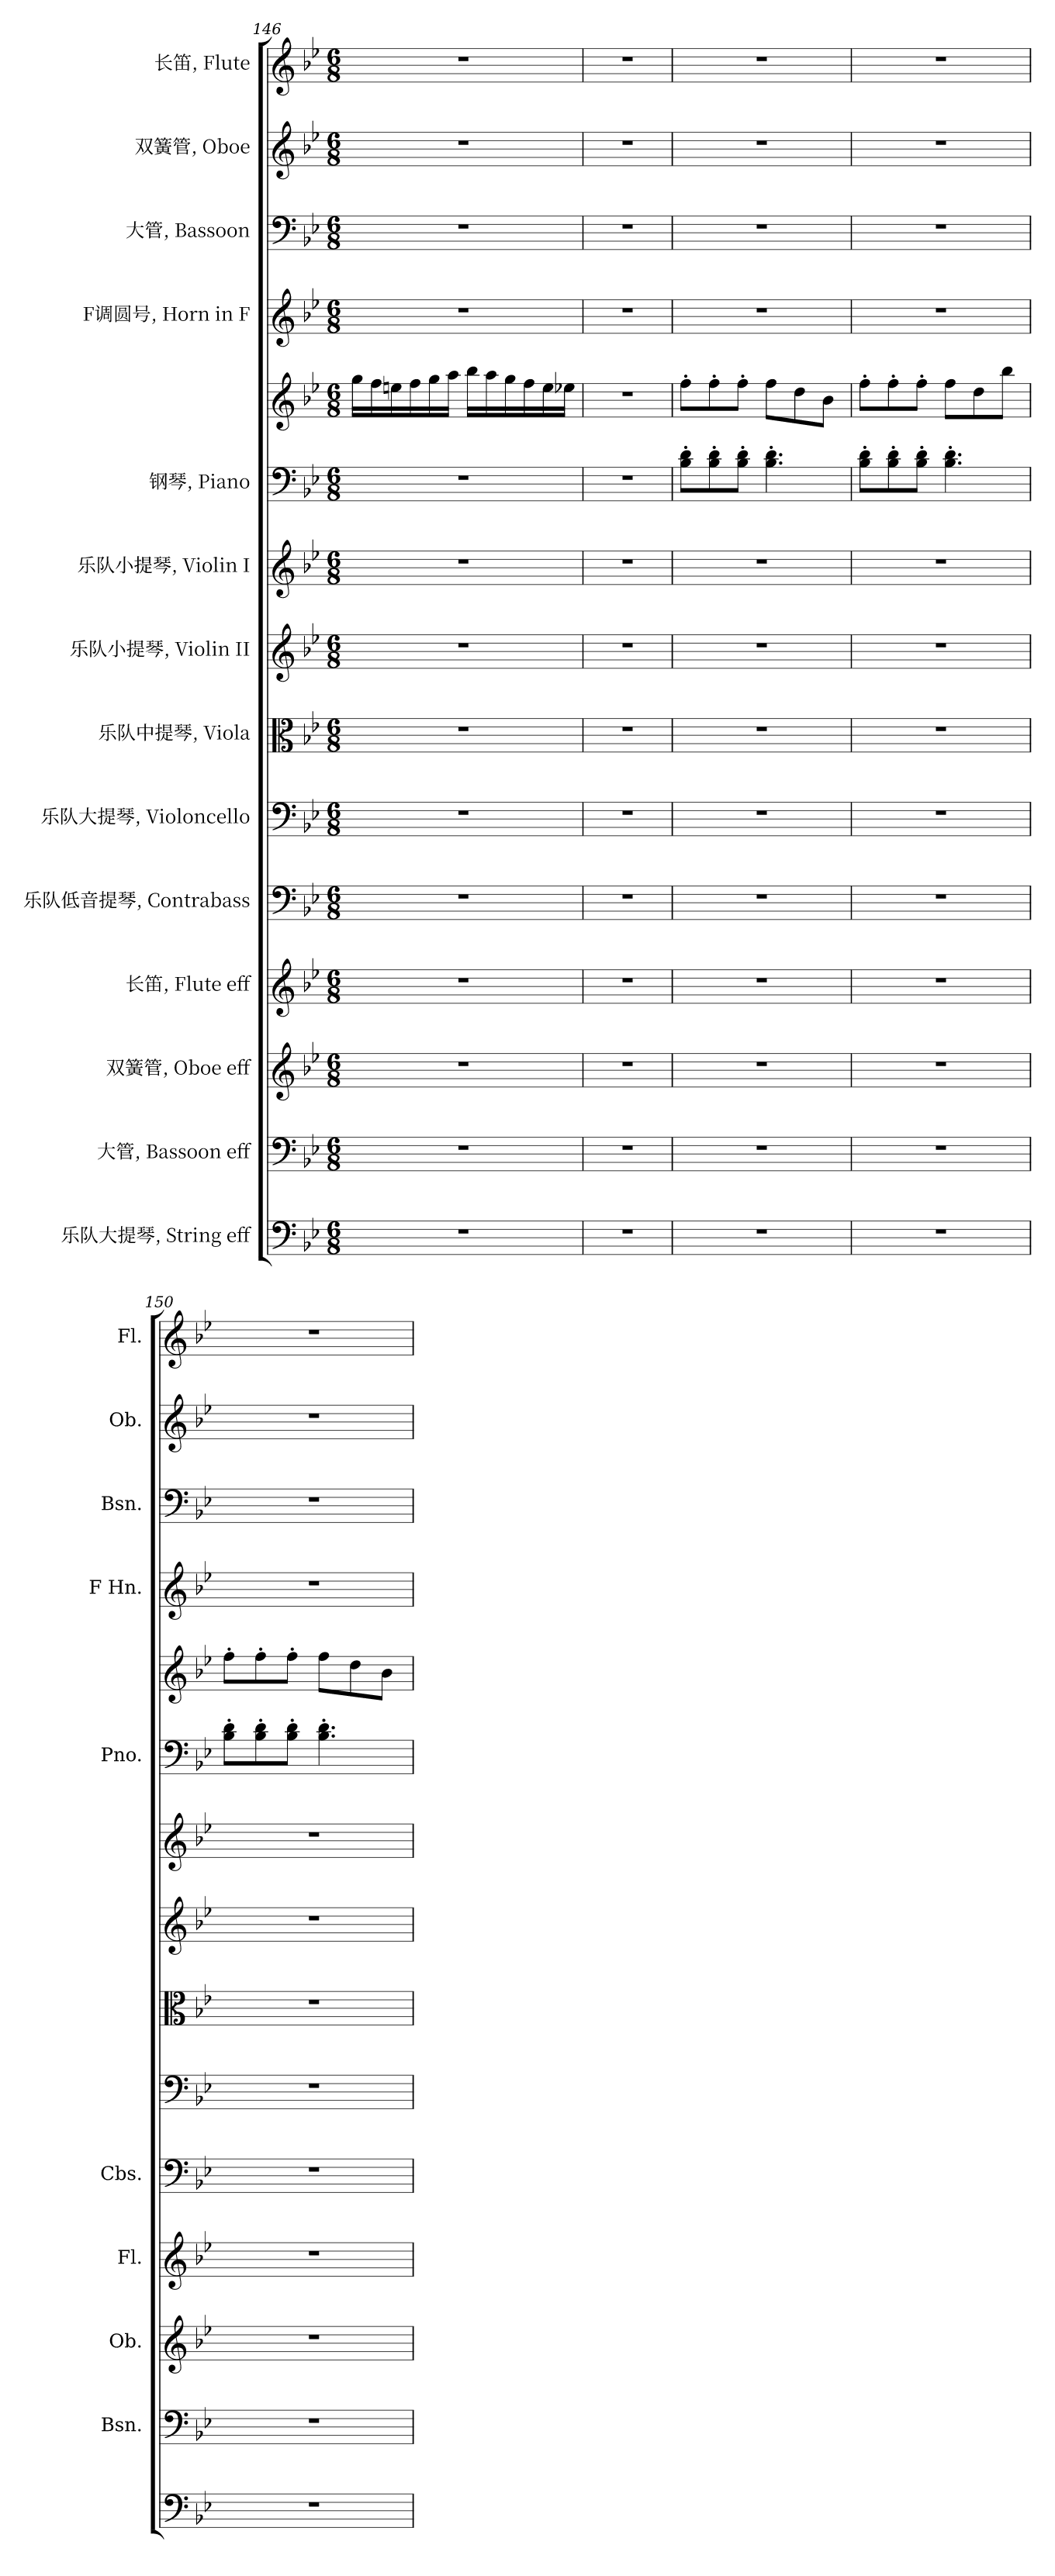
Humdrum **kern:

**kern	**kern	**kern	**kern	**kern	**kern	**kern	**kern	**kern	**kern	**kern	**kern	**kern	**kern	**kern
*part14	*part13	*part12	*part11	*part10	*part9	*part8	*part7	*part6	*part5	*part5	*part4	*part3	*part2	*part1
*staff15	*staff14	*staff13	*staff12	*staff11	*staff10	*staff9	*staff8	*staff7	*staff6	*staff5	*staff4	*staff3	*staff2	*staff1
*I"乐队大提琴, String eff	*I"大管, Bassoon eff	*I"双簧管, Oboe eff	*I"长笛, Flute eff	*I"乐队低音提琴, Contrabass	*I"乐队大提琴, Violoncello	*I"乐队中提琴, Viola	*I"乐队小提琴, Violin II	*I"乐队小提琴, Violin I	*I"钢琴, Piano	*	*I"F调圆号, Horn in F	*I"大管, Bassoon	*I"双簧管, Oboe	*I"长笛, Flute
*	*I'Bsn.	*I'Ob.	*I'Fl.	*I'Cbs.	*	*	*	*	*I'Pno.	*	*I'F Hn.	*I'Bsn.	*I'Ob.	*I'Fl.
!!LO:PB:g=z
*clefF4	*clefF4	*clefG2	*clefG2	*clefF4	*clefF4	*clefC3	*clefG2	*clefG2	*clefF4	*clefG2	*clefG2	*clefF4	*clefG2	*clefG2
*	*	*	*	*ITrd7c12	*	*	*	*	*	*	*ITrd4c7	*	*	*
*k[b-e-]	*k[b-e-]	*k[b-e-]	*k[b-e-]	*k[b-e-]	*k[b-e-]	*k[b-e-]	*k[b-e-]	*k[b-e-]	*k[b-e-]	*k[b-e-]	*k[b-e-a-]	*k[b-e-]	*k[b-e-]	*k[b-e-]
*M6/8	*M6/8	*M6/8	*M6/8	*M6/8	*M6/8	*M6/8	*M6/8	*M6/8	*M6/8	*M6/8	*M6/8	*M6/8	*M6/8	*M6/8
*MM150	*MM150	*MM150	*MM150	*MM150	*MM150	*MM150	*MM150	*MM150	*MM150	*MM150	*MM150	*MM150	*MM150	*MM150
=146	=146	=146	=146	=146	=146	=146	=146	=146	=146	=146	=146	=146	=146	=146
2.r	2.r	2.r	2.r	2.r	2.r	2.r	2.r	2.r	2.r	16gg\LL	2.r	2.r	2.r	2.r
.	.	.	.	.	.	.	.	.	.	16ff\	.	.	.	.
.	.	.	.	.	.	.	.	.	.	16een\	.	.	.	.
.	.	.	.	.	.	.	.	.	.	16ff\	.	.	.	.
.	.	.	.	.	.	.	.	.	.	16gg\	.	.	.	.
.	.	.	.	.	.	.	.	.	.	16aa\JJ	.	.	.	.
.	.	.	.	.	.	.	.	.	.	16bb-\LL	.	.	.	.
.	.	.	.	.	.	.	.	.	.	16aa\	.	.	.	.
.	.	.	.	.	.	.	.	.	.	16gg\	.	.	.	.
.	.	.	.	.	.	.	.	.	.	16ff\	.	.	.	.
.	.	.	.	.	.	.	.	.	.	16ee\	.	.	.	.
.	.	.	.	.	.	.	.	.	.	16ee-X\JJ	.	.	.	.
=147	=147	=147	=147	=147	=147	=147	=147	=147	=147	=147	=147	=147	=147	=147
*	*	*	*	*	*	*	*	*	*	*	*	*	*	*MM250
2.r	2.r	2.r	2.r	2.r	2.r	2.r	2.r	2.r	2.r	2.r	2.r	2.r	2.r	2.r
=148	=148	=148	=148	=148	=148	=148	=148	=148	=148	=148	=148	=148	=148	=148
*	*	*	*	*	*	*	*	*	*	*	*	*	*	*MM155
2.r	2.r	2.r	2.r	2.r	2.r	2.r	2.r	2.r	8B-\' 8d\'L	8ff'\L	2.r	2.r	2.r	2.r
.	.	.	.	.	.	.	.	.	8B-\' 8d\'	8ff'\	.	.	.	.
.	.	.	.	.	.	.	.	.	8B-\' 8d\'J	8ff'\J	.	.	.	.
.	.	.	.	.	.	.	.	.	4.B-\' 4.d\'	8ff\L	.	.	.	.
.	.	.	.	.	.	.	.	.	.	8dd\	.	.	.	.
.	.	.	.	.	.	.	.	.	.	8b-\J	.	.	.	.
=149	=149	=149	=149	=149	=149	=149	=149	=149	=149	=149	=149	=149	=149	=149
2.r	2.r	2.r	2.r	2.r	2.r	2.r	2.r	2.r	8B-\' 8d\'L	8ff'\L	2.r	2.r	2.r	2.r
.	.	.	.	.	.	.	.	.	8B-\' 8d\'	8ff'\	.	.	.	.
.	.	.	.	.	.	.	.	.	8B-\' 8d\'J	8ff'\J	.	.	.	.
.	.	.	.	.	.	.	.	.	4.B-\' 4.d\'	8ff\L	.	.	.	.
.	.	.	.	.	.	.	.	.	.	8dd\	.	.	.	.
.	.	.	.	.	.	.	.	.	.	8bb-\J	.	.	.	.
=150	=150	=150	=150	=150	=150	=150	=150	=150	=150	=150	=150	=150	=150	=150
2.r	2.r	2.r	2.r	2.r	2.r	2.r	2.r	2.r	8B-\' 8d\'L	8ff'\L	2.r	2.r	2.r	2.r
.	.	.	.	.	.	.	.	.	8B-\' 8d\'	8ff'\	.	.	.	.
.	.	.	.	.	.	.	.	.	8B-\' 8d\'J	8ff'\J	.	.	.	.
.	.	.	.	.	.	.	.	.	4.B-\' 4.d\'	8ff\L	.	.	.	.
.	.	.	.	.	.	.	.	.	.	8dd\	.	.	.	.
.	.	.	.	.	.	.	.	.	.	8b-\J	.	.	.	.
=	=	=	=	=	=	=	=	=	=	=	=	=	=	=
*-	*-	*-	*-	*-	*-	*-	*-	*-	*-	*-	*-	*-	*-	*-
